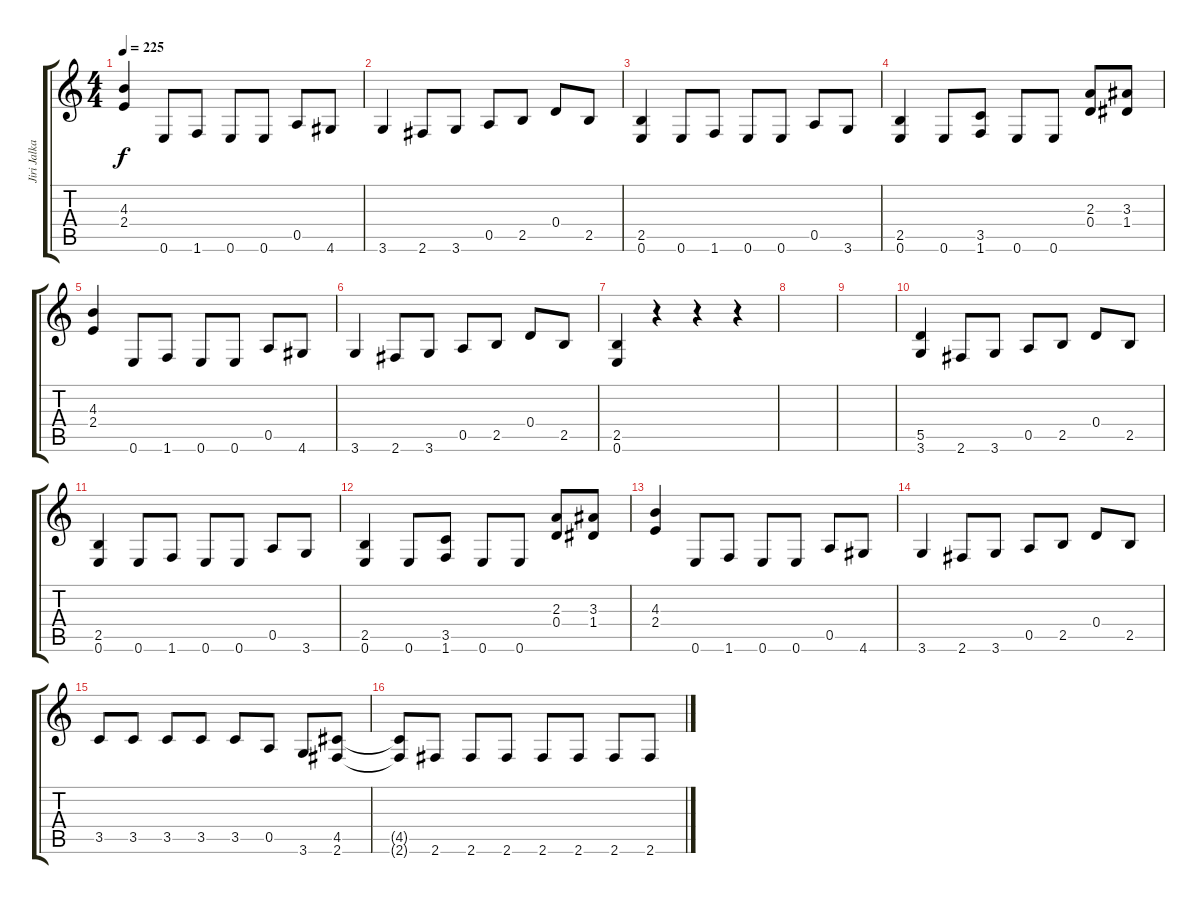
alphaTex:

\track ("Jiri Jalkanen" "Jiri Jalka") {instrument distortionguitar}
\staff {score tabs}
\tuning (E4 B3 G3 D3 A2 E2) {hide}
\ts (4 4)
\tempo 225
\clef g2
\ks c
(4.3 2.4).4{dy f} 0.6.8 1.6.8 0.6.8 0.6.8 0.5.8 4.6.8 |
3.6.4 2.6.8 3.6.8 0.5.8 2.5.8 0.4.8 2.5.8 |
(2.5 0.6).4 0.6.8 1.6.8 0.6.8 0.6.8 0.5.8 3.6.8 |
(2.5 0.6).4 0.6.8 (3.5 1.6).8 0.6.8 0.6.8 (2.3 0.4).8 (3.3 1.4).8 |
(4.3 2.4).4 0.6.8 1.6.8 0.6.8 0.6.8 0.5.8 4.6.8 |
3.6.4 2.6.8 3.6.8 0.5.8 2.5.8 0.4.8 2.5.8 |
(2.5 0.6).4 r.4 r.4 r.4 |
|
|
(5.5 3.6).4 2.6.8 3.6.8 0.5.8 2.5.8 0.4.8 2.5.8 |
(2.5 0.6).4 0.6.8 1.6.8 0.6.8 0.6.8 0.5.8 3.6.8 |
(2.5 0.6).4 0.6.8 (3.5 1.6).8 0.6.8 0.6.8 (2.3 0.4).8 (3.3 1.4).8 |
(4.3 2.4).4 0.6.8 1.6.8 0.6.8 0.6.8 0.5.8 4.6.8 |
3.6.4 2.6.8 3.6.8 0.5.8 2.5.8 0.4.8 2.5.8 |
3.5.8 3.5.8 3.5.8 3.5.8 3.5.8 0.5.8 3.6.8 (4.5 2.6).8 |
(4.5{t} 2.6{t}).8 2.6.8 2.6.8 2.6.8 2.6.8 2.6.8 2.6.8 2.6.8
